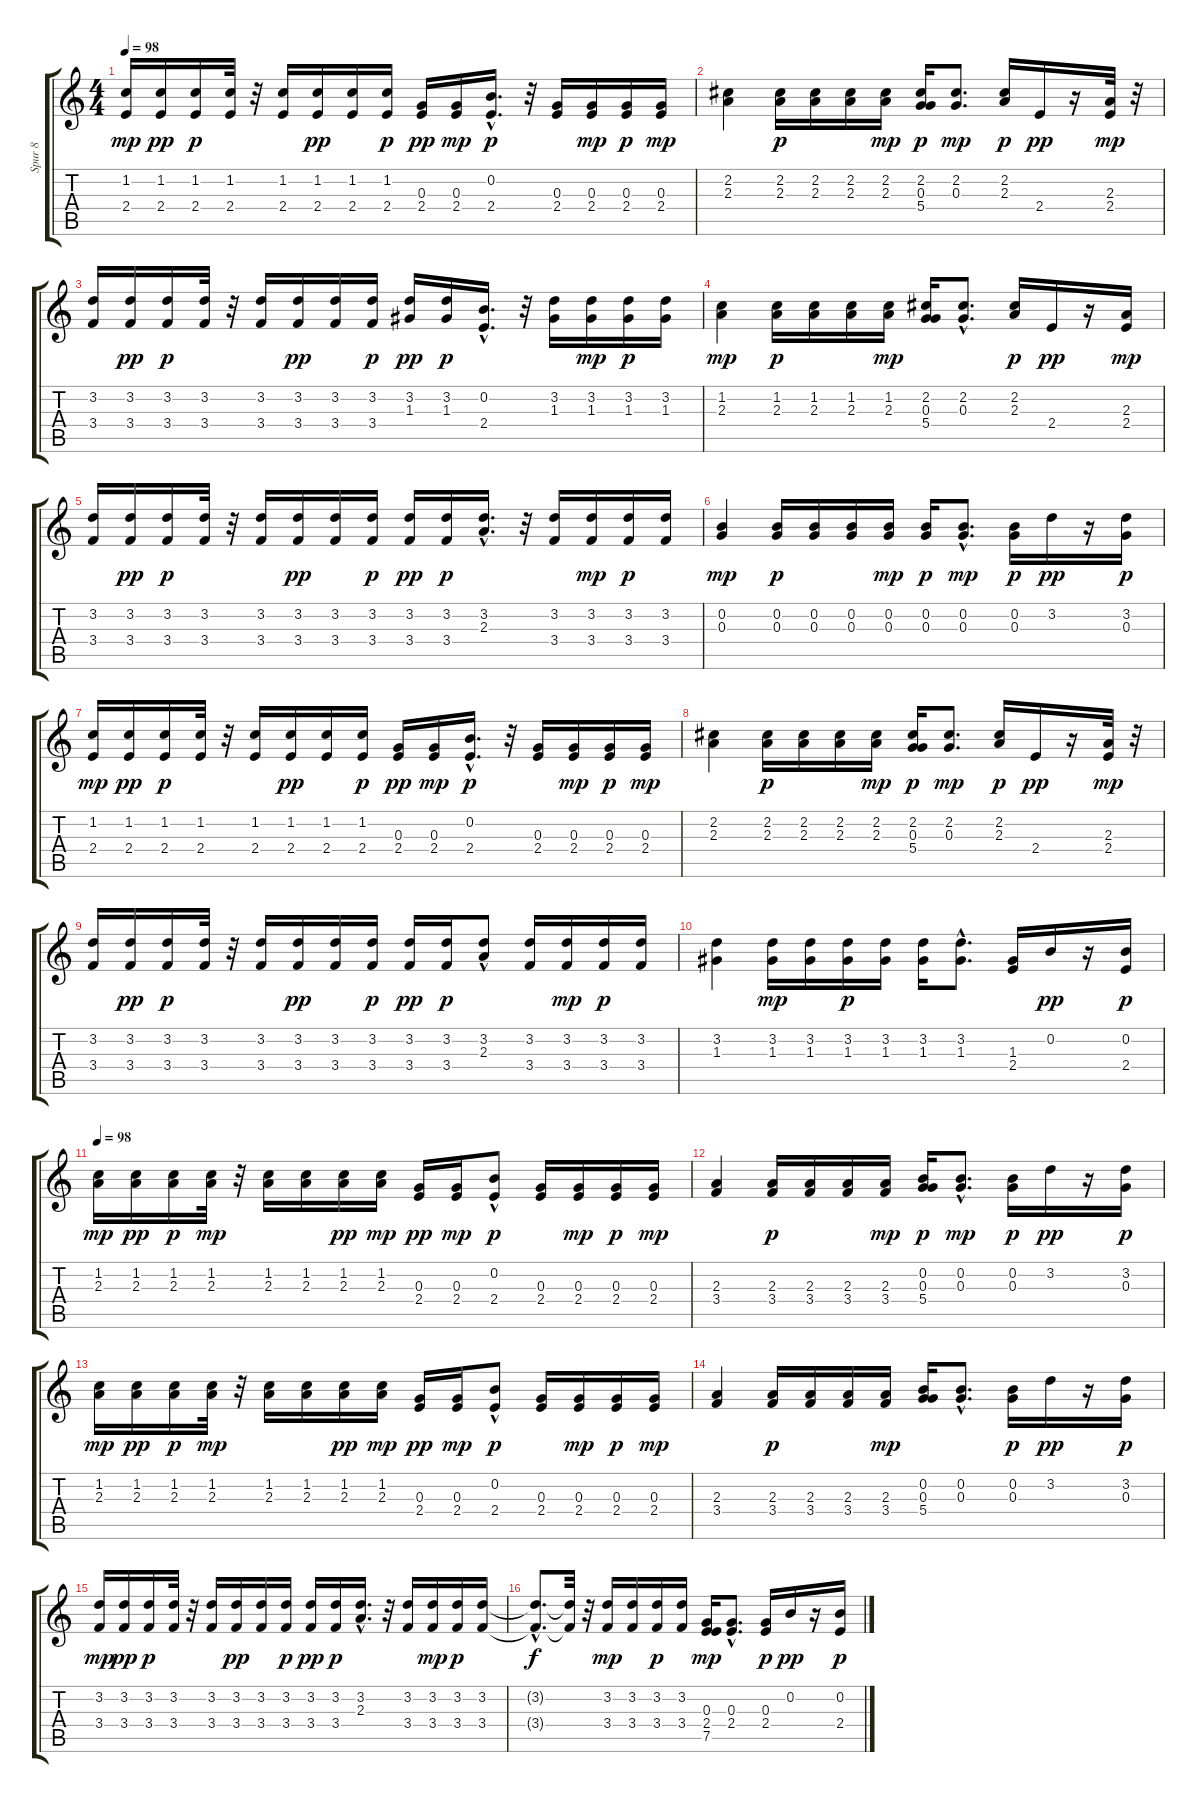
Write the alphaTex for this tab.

\track ("Spur 8" "Spur 8") {instrument electricguitarclean}
\staff {score tabs}
\tuning (E4 B3 G3 D3 A2 E2) {hide}
\ts (4 4)
\tempo 98
\clef g2
\ks c
(1.2 2.4).16{dy mp} (1.2 2.4).16{dy pp} (1.2 2.4).16{dy p} (1.2 2.4).32 r.32 (1.2 2.4).16 (1.2 2.4).16{dy pp} (1.2 2.4).16 (1.2 2.4).16{dy p} (0.3 2.4).16{dy pp} (0.3 2.4).16{dy mp} (0.2{hac} 2.4{hac}).16{d dy p} r.32 (0.3 2.4).16 (0.3 2.4).16{dy mp} (0.3 2.4).16{dy p} (0.3 2.4).16{dy mp} |
(2.2 2.3).4 (2.2 2.3).16{dy p} (2.2 2.3).16 (2.2 2.3).16 (2.2 2.3).16{dy mp} (2.2 0.3 5.4).16{dy p} (2.2 0.3).8{d dy mp} (2.2 2.3).16{dy p} 2.4.16{dy pp} r.16 (2.3 2.4).32{dy mp} r.32 |
(3.2 3.4).16 (3.2 3.4).16{dy pp} (3.2 3.4).16{dy p} (3.2 3.4).32 r.32 (3.2 3.4).16 (3.2 3.4).16{dy pp} (3.2 3.4).16 (3.2 3.4).16{dy p} (3.2 1.3).16{dy pp} (3.2 1.3).16{dy p} (0.2{hac} 2.4{hac}).16{d} r.32 (3.2 1.3).16 (3.2 1.3).16{dy mp} (3.2 1.3).16{dy p} (3.2 1.3).16 |
(1.2 2.3).4{dy mp} (1.2 2.3).16{dy p} (1.2 2.3).16 (1.2 2.3).16 (1.2 2.3).16{dy mp} (2.2 0.3 5.4).16 (2.2 0.3{hac}).8{d} (2.2 2.3).16{dy p} 2.4.16{dy pp} r.16 (2.3 2.4).16{dy mp} |
(3.2 3.4).16 (3.2 3.4).16{dy pp} (3.2 3.4).16{dy p} (3.2 3.4).32 r.32 (3.2 3.4).16 (3.2 3.4).16{dy pp} (3.2 3.4).16 (3.2 3.4).16{dy p} (3.2 3.4).16{dy pp} (3.2 3.4).16{dy p} (3.2{hac} 2.3{hac}).16{d} r.32 (3.2 3.4).16 (3.2 3.4).16{dy mp} (3.2 3.4).16{dy p} (3.2 3.4).16 |
(0.2 0.3).4{dy mp} (0.2 0.3).16{dy p} (0.2 0.3).16 (0.2 0.3).16 (0.2 0.3).16{dy mp} (0.2 0.3).16{dy p} (0.2 0.3{hac}).8{d dy mp} (0.2 0.3).16{dy p} 3.2.16{dy pp} r.16 (3.2 0.3).16{dy p} |
(1.2 2.4).16{dy mp} (1.2 2.4).16{dy pp} (1.2 2.4).16{dy p} (1.2 2.4).32 r.32 (1.2 2.4).16 (1.2 2.4).16{dy pp} (1.2 2.4).16 (1.2 2.4).16{dy p} (0.3 2.4).16{dy pp} (0.3 2.4).16{dy mp} (0.2{hac} 2.4{hac}).16{d dy p} r.32 (0.3 2.4).16 (0.3 2.4).16{dy mp} (0.3 2.4).16{dy p} (0.3 2.4).16{dy mp} |
(2.2 2.3).4 (2.2 2.3).16{dy p} (2.2 2.3).16 (2.2 2.3).16 (2.2 2.3).16{dy mp} (2.2 0.3 5.4).16{dy p} (2.2 0.3).8{d dy mp} (2.2 2.3).16{dy p} 2.4.16{dy pp} r.16 (2.3 2.4).32{dy mp} r.32 |
(3.2 3.4).16 (3.2 3.4).16{dy pp} (3.2 3.4).16{dy p} (3.2 3.4).32 r.32 (3.2 3.4).16 (3.2 3.4).16{dy pp} (3.2 3.4).16 (3.2 3.4).16{dy p} (3.2 3.4).16{dy pp} (3.2 3.4).16{dy p} (3.2{hac} 2.3).8 (3.2 3.4).16 (3.2 3.4).16{dy mp} (3.2 3.4).16{dy p} (3.2 3.4).16 |
(3.2 1.3).4 (3.2 1.3).16{dy mp} (3.2 1.3).16 (3.2 1.3).16{dy p} (3.2 1.3).16 (3.2 1.3).16 (3.2{hac} 1.3).8{d} (1.3 2.4).16 0.2.16{dy pp} r.16 (0.2 2.4).16{dy p} |
\tempo 98
(1.2 2.3).16{dy mp} (1.2 2.3).16{dy pp} (1.2 2.3).16{dy p} (1.2 2.3).32{dy mp} r.32 (1.2 2.3).16 (1.2 2.3).16 (1.2 2.3).16{dy pp} (1.2 2.3).16{dy mp} (0.3 2.4).16{dy pp} (0.3 2.4).16{dy mp} (0.2{hac} 2.4{hac}).8{dy p} (0.3 2.4).16 (0.3 2.4).16{dy mp} (0.3 2.4).16{dy p} (0.3 2.4).16{dy mp} |
(2.3 3.4).4 (2.3 3.4).16{dy p} (2.3 3.4).16 (2.3 3.4).16 (2.3 3.4).16{dy mp} (0.2 0.3 5.4).16{dy p} (0.2 0.3{hac}).8{d dy mp} (0.2 0.3).16{dy p} 3.2.16{dy pp} r.16 (3.2 0.3).16{dy p} |
(1.2 2.3).16{dy mp} (1.2 2.3).16{dy pp} (1.2 2.3).16{dy p} (1.2 2.3).32{dy mp} r.32 (1.2 2.3).16 (1.2 2.3).16 (1.2 2.3).16{dy pp} (1.2 2.3).16{dy mp} (0.3 2.4).16{dy pp} (0.3 2.4).16{dy mp} (0.2{hac} 2.4{hac}).8{dy p} (0.3 2.4).16 (0.3 2.4).16{dy mp} (0.3 2.4).16{dy p} (0.3 2.4).16{dy mp} |
(2.3 3.4).4 (2.3 3.4).16{dy p} (2.3 3.4).16 (2.3 3.4).16 (2.3 3.4).16{dy mp} (0.2 0.3 5.4).16 (0.2 0.3{hac}).8{d} (0.2 0.3).16{dy p} 3.2.16{dy pp} r.16 (3.2 0.3).16{dy p} |
(3.2 3.4).16{dy mp} (3.2 3.4).16{dy pp} (3.2 3.4).16{dy p} (3.2 3.4).32 r.32 (3.2 3.4).16 (3.2 3.4).16{dy pp} (3.2 3.4).16 (3.2 3.4).16{dy p} (3.2 3.4).16{dy pp} (3.2 3.4).16{dy p} (3.2{hac} 2.3{hac}).16{d} r.32 (3.2 3.4).16 (3.2 3.4).16{dy mp} (3.2 3.4).16{dy p} (3.2 3.4).16 |
(3.2{hac t} 3.4{hac t}).8{d dy f} (3.2{t} 3.4{t}).32 r.32 (3.2 3.4).16{dy mp} (3.2 3.4).16 (3.2 3.4).16{dy p} (3.2 3.4).16 (0.3 2.4 7.5).16{dy mp} (0.3 2.4{hac}).8{d} (0.3 2.4).16{dy p} 0.2.16{dy pp} r.16 (0.2 2.4).16{dy p}
